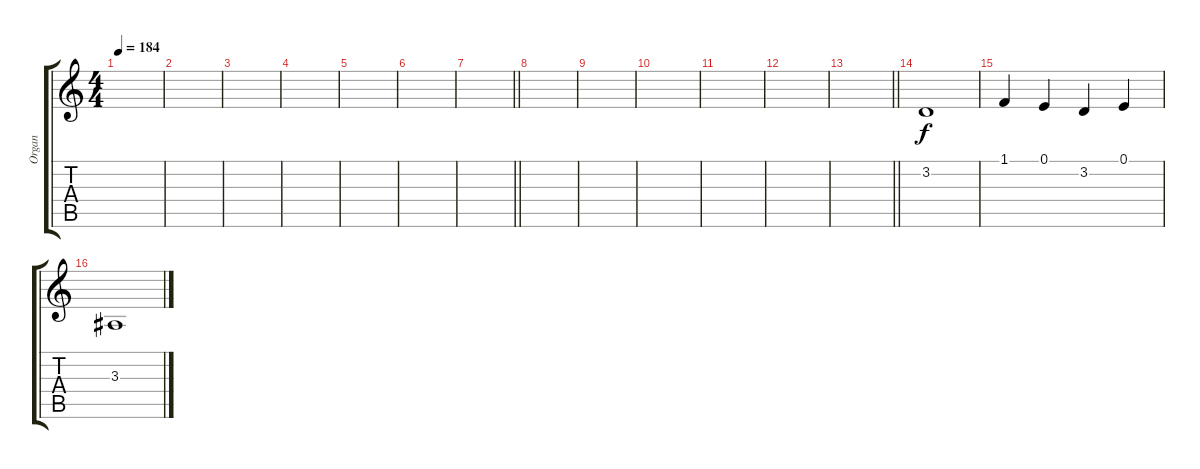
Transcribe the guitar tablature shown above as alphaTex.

\track ("Organ" "Organ") {instrument reedorgan}
\staff {score tabs}
\tuning (E4 B3 G3 D3 A2 E2) {hide}
\ts (4 4)
\tempo 184
\clef g2
\ks c
|
|
|
|
|
|
\barLineRight lightlight
|
|
|
|
|
|
\barLineRight lightlight
|
3.2.1 |
1.1.4 0.1.4 3.2.4 0.1.4 |
3.3.1
